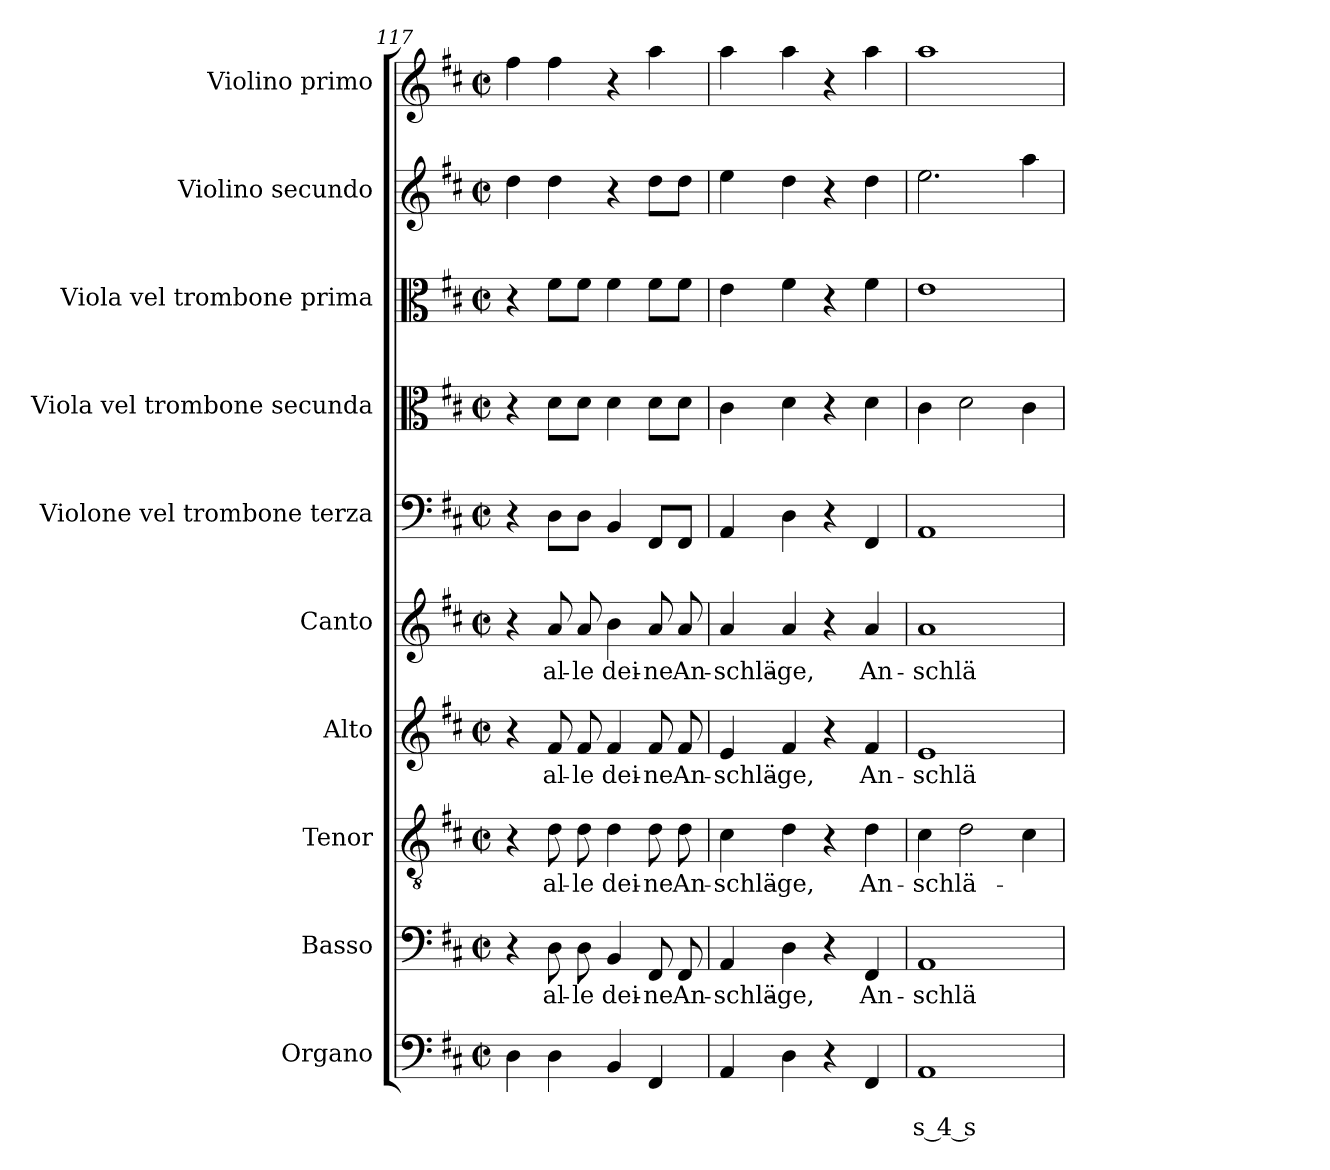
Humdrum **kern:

**kern	**text	**text	**kern	**text	**kern	**text	**kern	**text	**kern	**text	**kern	**kern	**kern	**kern	**kern
*part10	*part10	*part10	*part9	*part9	*part8	*part8	*part7	*part7	*part6	*part6	*part5	*part4	*part3	*part2	*part1
*staff10	*staff10	*staff10	*staff9	*staff9	*staff8	*staff8	*staff7	*staff7	*staff6	*staff6	*staff5	*staff4	*staff3	*staff2	*staff1
*I"Organo	*	*	*I"Basso	*	*I"Tenor	*	*I"Alto	*	*I"Canto	*	*I"Violone vel trombone  terza	*I"Viola vel trombone secunda	*I"Viola vel trombone prima	*I"Violino secundo	*I"Violino primo
*	*	*	*I'B	*	*I'T	*	*I'A	*	*I'C	*	*I'Vn	*I'Va2	*I'Va1	*I'Vi2	*I'Vi1
*clefF4	*	*	*clefF4	*	*clefGv2	*	*clefG2	*	*clefG2	*	*clefF4	*clefC3	*clefC3	*clefG2	*clefG2
*k[f#c#]	*	*	*k[f#c#]	*	*k[f#c#]	*	*k[f#c#]	*	*k[f#c#]	*	*k[f#c#]	*k[f#c#]	*k[f#c#]	*k[f#c#]	*k[f#c#]
*D:	*	*	*D:	*	*D:	*	*D:	*	*D:	*	*D:	*D:	*D:	*D:	*D:
*M2/2	*	*	*M2/2	*	*M2/2	*	*M2/2	*	*M2/2	*	*M2/2	*M2/2	*M2/2	*M2/2	*M2/2
*met(c|)	*	*	*met(c|)	*	*met(c|)	*	*met(c|)	*	*met(c|)	*	*met(c|)	*met(c|)	*met(c|)	*met(c|)	*met(c|)
=117	=117	=117	=117	=117	=117	=117	=117	=117	=117	=117	=117	=117	=117	=117	=117
4D\	.	.	4r	.	4r	.	4r	.	4r	.	4r	4r	4r	4dd\	4ff#\
!	!	!	!	!LO:LY:b	!	!	!	!	!	!	!	!	!	!	!
!	!	!	!	!	!	!LO:LY:b	!	!	!	!	!	!	!	!	!
!	!	!	!	!	!	!	!	!LO:LY:b	!	!	!	!	!	!	!
!	!	!	!	!	!	!	!	!	!	!LO:LY:b	!	!	!	!	!
4D\	.	.	8D\	al-	8d\	al-	8f#/	al-	8a/	al-	8D\L	8d\L	8f#\L	4dd\	4ff#\
!	!	!	!	!LO:LY:b	!	!	!	!	!	!	!	!	!	!	!
!	!	!	!	!	!	!LO:LY:b	!	!	!	!	!	!	!	!	!
!	!	!	!	!	!	!	!	!LO:LY:b	!	!	!	!	!	!	!
!	!	!	!	!	!	!	!	!	!	!LO:LY:b	!	!	!	!	!
.	.	.	8D\	-le	8d\	-le	8f#/	-le	8a/	-le	8D\J	8d\J	8f#\J	.	.
!	!	!	!	!LO:LY:b	!	!	!	!	!	!	!	!	!	!	!
!	!	!	!	!	!	!LO:LY:b	!	!	!	!	!	!	!	!	!
!	!	!	!	!	!	!	!	!LO:LY:b	!	!	!	!	!	!	!
!	!	!	!	!	!	!	!	!	!	!LO:LY:b	!	!	!	!	!
4BB/	.	.	4BB/	dei-	4d\	dei-	4f#/	dei-	4b\	dei-	4BB/	4d\	4f#\	4r	4r
!	!	!	!	!LO:LY:b	!	!	!	!	!	!	!	!	!	!	!
!	!	!	!	!	!	!LO:LY:b	!	!	!	!	!	!	!	!	!
!	!	!	!	!	!	!	!	!LO:LY:b	!	!	!	!	!	!	!
!	!	!	!	!	!	!	!	!	!	!LO:LY:b	!	!	!	!	!
4FF#/	.	.	8FF#/	-ne	8d\	-ne	8f#/	-ne	8a/	-ne	8FF#/L	8d\L	8f#\L	8dd\L	4aa\
!	!	!	!	!LO:LY:b	!	!	!	!	!	!	!	!	!	!	!
!	!	!	!	!	!	!LO:LY:b	!	!	!	!	!	!	!	!	!
!	!	!	!	!	!	!	!	!LO:LY:b	!	!	!	!	!	!	!
!	!	!	!	!	!	!	!	!	!	!LO:LY:b	!	!	!	!	!
.	.	.	8FF#/	An-	8d\	An-	8f#/	An-	8a/	An-	8FF#/J	8d\J	8f#\J	8dd\J	.
!!LO:LB:g=z
=118	=118	=118	=118	=118	=118	=118	=118	=118	=118	=118	=118	=118	=118	=118	=118
!	!	!	!	!LO:LY:b	!	!	!	!	!	!	!	!	!	!	!
!	!	!	!	!	!	!LO:LY:b	!	!	!	!	!	!	!	!	!
!	!	!	!	!	!	!	!	!LO:LY:b	!	!	!	!	!	!	!
!	!	!	!	!	!	!	!	!	!	!LO:LY:b	!	!	!	!	!
4AA/	.	.	4AA/	-schlä-	4c#\	-schlä-	4e/	-schlä-	4a/	-schlä-	4AA/	4c#\	4e\	4ee\	4aa\
!	!	!	!	!LO:LY:b	!	!	!	!	!	!	!	!	!	!	!
!	!	!	!	!	!	!LO:LY:b	!	!	!	!	!	!	!	!	!
!	!	!	!	!	!	!	!	!LO:LY:b	!	!	!	!	!	!	!
!	!	!	!	!	!	!	!	!	!	!LO:LY:b	!	!	!	!	!
4D\	.	.	4D\	-ge,	4d\	-ge,	4f#/	-ge,	4a/	-ge,	4D\	4d\	4f#\	4dd\	4aa\
4r	.	.	4r	.	4r	.	4r	.	4r	.	4r	4r	4r	4r	4r
!	!	!	!	!LO:LY:b	!	!	!	!	!	!	!	!	!	!	!
!	!	!	!	!	!	!LO:LY:b	!	!	!	!	!	!	!	!	!
!	!	!	!	!	!	!	!	!LO:LY:b	!	!	!	!	!	!	!
!	!	!	!	!	!	!	!	!	!	!LO:LY:b	!	!	!	!	!
4FF#/	.	.	4FF#/	An-	4d\	An-	4f#/	An-	4a/	An-	4FF#/	4d\	4f#\	4dd\	4aa\
=119	=119	=119	=119	=119	=119	=119	=119	=119	=119	=119	=119	=119	=119	=119	=119
!	!	!LO:LY:b	!	!	!	!	!	!	!	!	!	!	!	!	!
!	!	!	!	!LO:LY:b	!	!	!	!	!	!	!	!	!	!	!
!	!	!	!	!	!	!LO:LY:b	!	!	!	!	!	!	!	!	!
!	!	!	!	!	!	!	!	!LO:LY:b	!	!	!	!	!	!	!
!	!	!	!	!	!	!	!	!	!	!LO:LY:b	!	!	!	!	!
1AA	.	s 4 s	1AA	-schlä-	4c#\	-schlä-	1e	-schlä-	1a	-schlä-	1AA	4c#\	1e	2.ee\	1aa
.	.	.	.	.	2d\	.	.	.	.	.	.	2d\	.	.	.
.	.	.	.	.	4c#\	.	.	.	.	.	.	4c#\	.	4aa\	.
=	=	=	=	=	=	=	=	=	=	=	=	=	=	=	=
*-	*-	*-	*-	*-	*-	*-	*-	*-	*-	*-	*-	*-	*-	*-	*-
